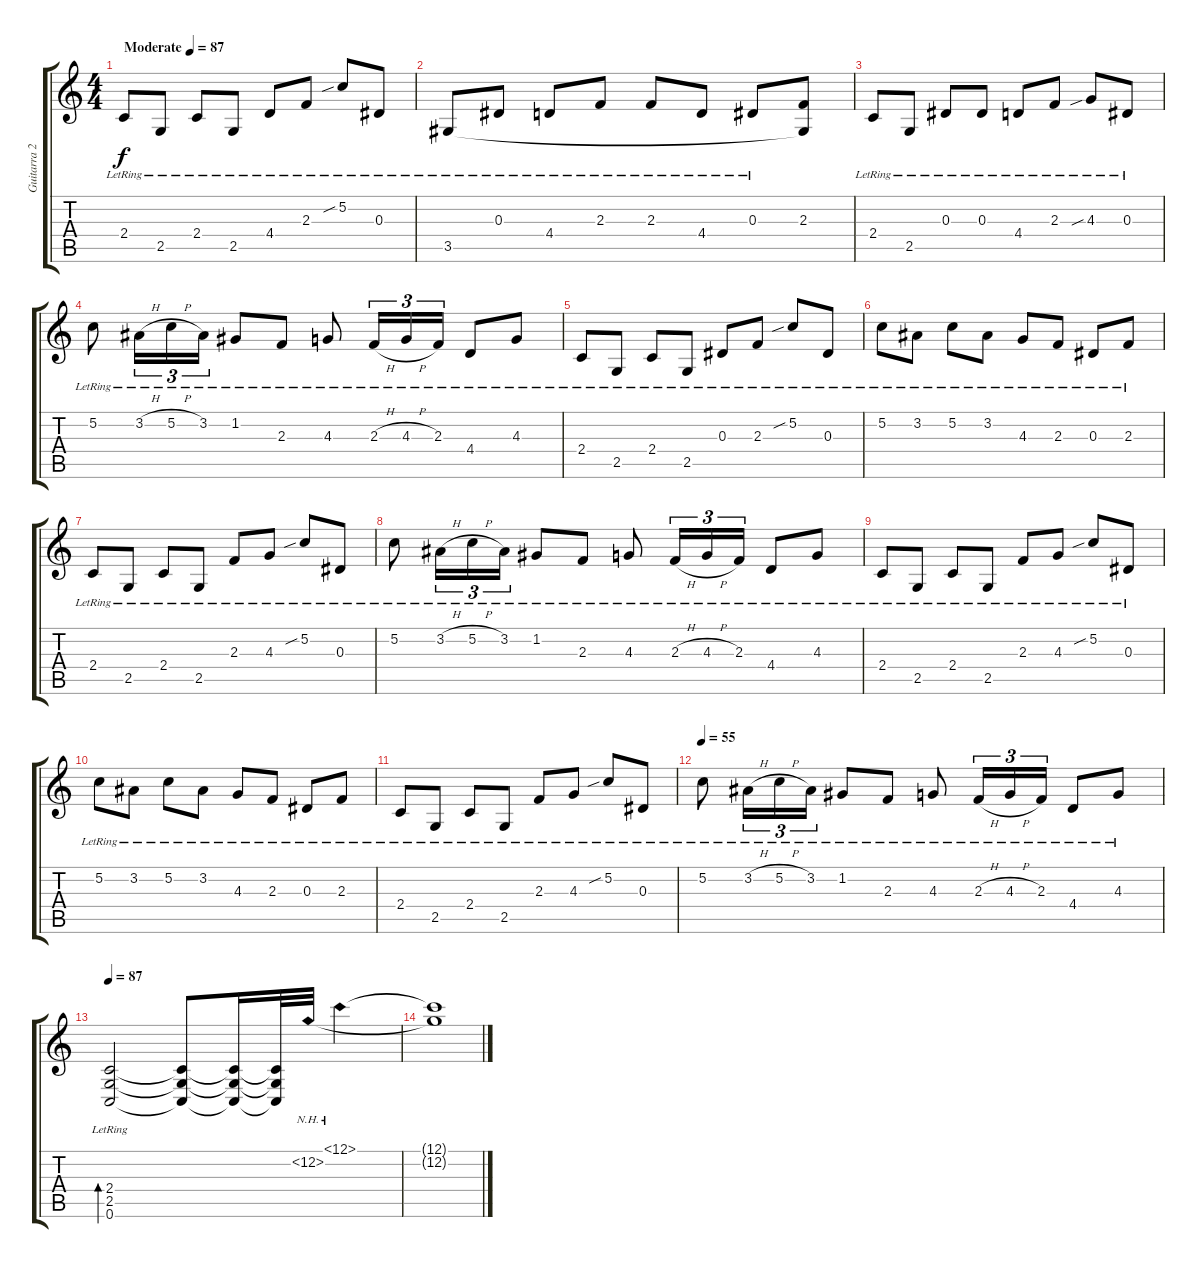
\track ("Guitarra 2" "Guitarra 2") {instrument acousticguitarsteel}
\staff {score tabs}
\tuning (C4 G3 Eb3 Bb2 F2 C2) {hide}
\ts (4 4)
\tempo (87 "Moderate")
\clef g2
\ks c
2.4{lr}.8{dy f instrument acousticguitarsteel} 2.5{lr}.8 2.4{lr}.8 2.5{lr}.8 4.4{lr}.8 2.3{lr}.8 5.2{sib lr}.8 0.3{lr}.8 |
3.5{lr}.8 0.3{lr}.8 4.4{lr}.8 2.3{lr}.8 2.3{lr}.8 4.4{lr}.8 0.3{lr}.8 (2.3 3.5{t}).8 |
2.4{lr}.8 2.5{lr}.8 0.3{lr}.8 0.3{lr}.8 4.4{lr}.8 2.3{lr}.8 4.3{sib lr}.8 0.3{lr}.8 |
5.2{lr}.8 3.2{h lr}.16{tu (3 2)} 5.2{h lr}.16{tu (3 2)} 3.2{lr}.16{tu (3 2)} 1.2{lr}.8 2.3{lr}.8 4.3{lr}.8 2.3{h lr}.16{tu (3 2)} 4.3{h lr}.16{tu (3 2)} 2.3{lr}.16{tu (3 2)} 4.4{lr}.8 4.3{lr}.8 |
2.4{lr}.8 2.5{lr}.8 2.4{lr}.8 2.5{lr}.8 0.3{lr}.8 2.3{lr}.8 5.2{sib lr}.8 0.3{lr}.8 |
5.2{lr}.8 3.2{lr}.8 5.2{lr}.8 3.2{lr}.8 4.3{lr}.8 2.3{lr}.8 0.3{lr}.8 2.3{lr}.8 |
2.4{lr}.8 2.5{lr}.8 2.4{lr}.8 2.5{lr}.8 2.3{lr}.8 4.3{lr}.8 5.2{sib lr}.8 0.3{lr}.8 |
5.2{lr}.8 3.2{h lr}.16{tu (3 2)} 5.2{h lr}.16{tu (3 2)} 3.2{lr}.16{tu (3 2)} 1.2{lr}.8 2.3{lr}.8 4.3{lr}.8 2.3{h lr}.16{tu (3 2)} 4.3{h lr}.16{tu (3 2)} 2.3{lr}.16{tu (3 2)} 4.4{lr}.8 4.3{lr}.8 |
2.4{lr}.8 2.5{lr}.8 2.4{lr}.8 2.5{lr}.8 2.3{lr}.8 4.3{lr}.8 5.2{sib lr}.8 0.3{lr}.8 |
5.2{lr}.8 3.2{lr}.8 5.2{lr}.8 3.2{lr}.8 4.3{lr}.8 2.3{lr}.8 0.3{lr}.8 2.3{lr}.8 |
2.4{lr}.8 2.5{lr}.8 2.4{lr}.8 2.5{lr}.8 2.3{lr}.8 4.3{lr}.8 5.2{sib lr}.8 0.3{lr}.8 |
\tempo 55
5.2{lr}.8 3.2{h lr}.16{tu (3 2)} 5.2{h lr}.16{tu (3 2)} 3.2{lr}.16{tu (3 2)} 1.2{lr}.8 2.3{lr}.8 4.3{lr}.8 2.3{h lr}.16{tu (3 2)} 4.3{h lr}.16{tu (3 2)} 2.3{lr}.16{tu (3 2)} 4.4{lr}.8 4.3{lr}.8 |
\tempo 87
(2.4{lr} 2.5{lr} 0.6{lr}).2{bd 480} (2.4{t} 2.5{t} 0.6{t}).8 (2.4{t} 2.5{t} 0.6{t}).16 (2.4{t} 2.5{t} 0.6{t}).32 12.2{nh}.32 12.1{nh}.4 |
(12.1{t} 12.2{t}).1
